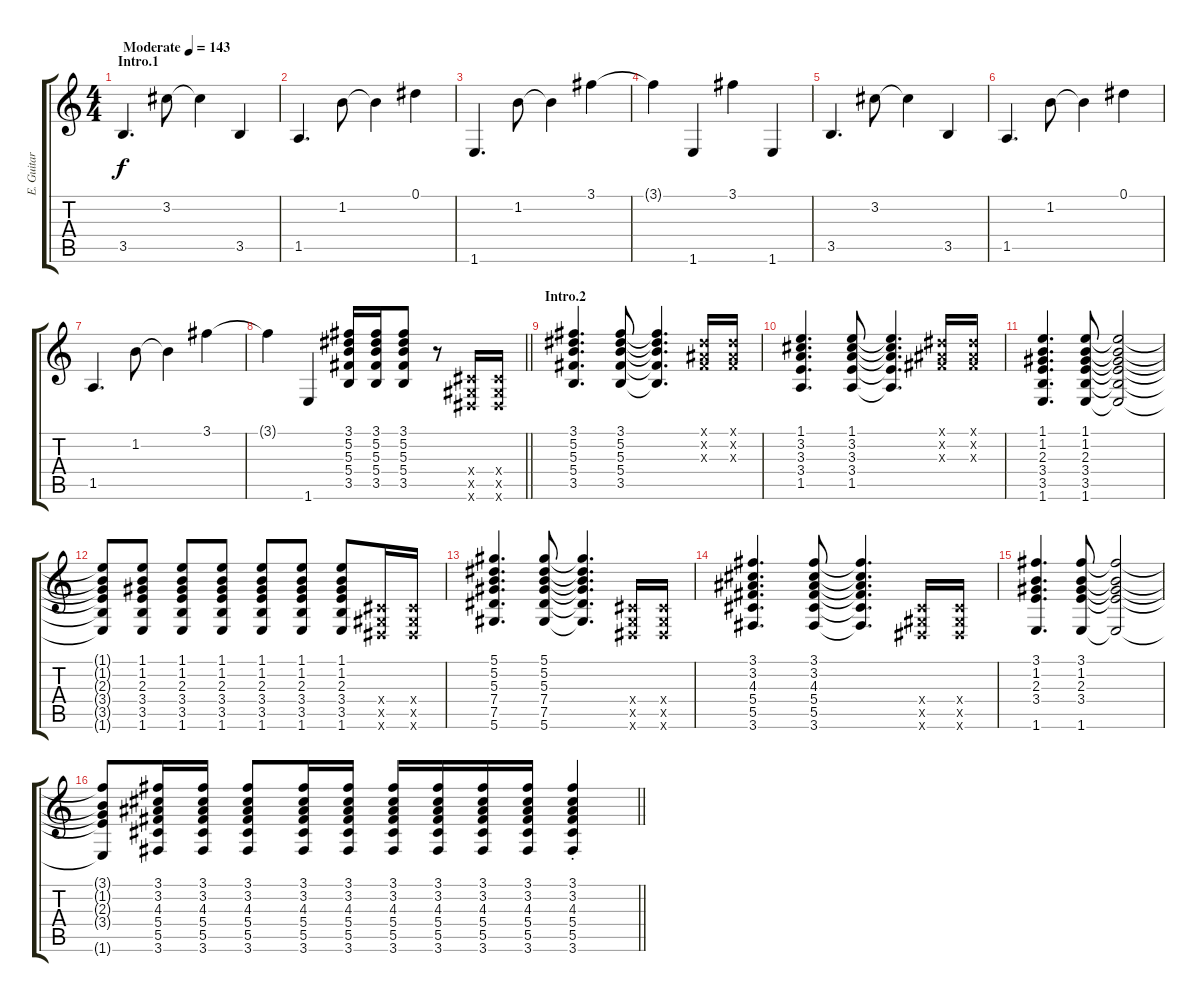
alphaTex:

\track ("E. Guitar II" "E. Guitar ") {instrument distortionguitar}
\staff {score tabs}
\tuning (Eb4 Bb3 Gb3 Db3 Ab2 Eb2) {hide}
\ts (4 4)
\section ("" "Intro.1")
\tempo (143 "Moderate")
\clef g2
\ks c
3.5.4{d dy f instrument distortionguitar} 3.2.8 3.2{t}.4 3.5.4 |
1.5.4{d} 1.2.8 1.2{t}.4 0.1.4 |
1.6.4{d} 1.2.8 1.2{t}.4 3.1.4 |
3.1{t}.4 1.6.4 3.1.4 1.6.4 |
3.5.4{d} 3.2.8 3.2{t}.4 3.5.4 |
1.5.4{d} 1.2.8 1.2{t}.4 0.1.4 |
1.5.4{d} 1.2.8 1.2{t}.4 3.1.4 |
\barLineRight lightlight
3.1{t}.4 1.6.4 (3.1 5.2 5.3 5.4 3.5).16 (3.1 5.2 5.3 5.4 3.5).16 (3.1 5.2 5.3 5.4 3.5).8 r.8 (0.4{x} 0.5{x} 0.6{x}).16 (0.4{x} 0.5{x} 0.6{x}).16 |
\section ("" "Intro.2")
(3.1 5.2 5.3 5.4 3.5).4{d} (3.1 5.2 5.3 5.4 3.5).8 (3.1{t} 5.2{t} 5.3{t} 5.4{t} 3.5{t}).4{d} (0.1{x} 0.2{x} 0.3{x}).16 (0.1{x} 0.2{x} 0.3{x}).16 |
(1.1 3.2 3.3 3.4 1.5).4{d} (1.1 3.2 3.3 3.4 1.5).8 (1.1{t} 3.2{t} 3.3{t} 3.4{t} 1.5{t}).4{d} (0.1{x} 0.2{x} 0.3{x}).16 (0.1{x} 0.2{x} 0.3{x}).16 |
(1.1 1.2 2.3 3.4 3.5 1.6).4{d} (1.1 1.2 2.3 3.4 3.5 1.6).8 (1.1{t} 1.2{t} 2.3{t} 3.4{t} 3.5{t} 1.6{t}).2 |
(1.1{t} 1.2{t} 2.3{t} 3.4{t} 3.5{t} 1.6{t}).8 (1.1 1.2 2.3 3.4 3.5 1.6).8 (1.1 1.2 2.3 3.4 3.5 1.6).8 (1.1 1.2 2.3 3.4 3.5 1.6).8 (1.1 1.2 2.3 3.4 3.5 1.6).8 (1.1 1.2 2.3 3.4 3.5 1.6).8 (1.1 1.2 2.3 3.4 3.5 1.6).8 (0.4{x} 0.5{x} 0.6{x}).16 (0.4{x} 0.5{x} 0.6{x}).16 |
(5.1 5.2 5.3 7.4 7.5 5.6).4{d} (5.1 5.2 5.3 7.4 7.5 5.6).8 (5.1{t} 5.2{t} 5.3{t} 7.4{t} 7.5{t} 5.6{t}).4{d} (0.4{x} 0.5{x} 0.6{x}).16 (0.4{x} 0.5{x} 0.6{x}).16 |
(3.1 3.2 4.3 5.4 5.5 3.6).4{d} (3.1 3.2 4.3 5.4 5.5 3.6).8 (3.1{t} 3.2{t} 4.3{t} 5.4{t} 5.5{t} 3.6{t}).4{d} (0.4{x} 0.5{x} 0.6{x}).16 (0.4{x} 0.5{x} 0.6{x}).16 |
(3.1 1.2 2.3 3.4 1.6).4{d} (3.1 1.2 2.3 3.4 1.6).8 (3.1{t} 1.2{t} 2.3{t} 3.4{t} 1.6{t}).2 |
\barLineRight lightlight
(3.1{t} 1.2{t} 2.3{t} 3.4{t} 1.6{t}).8 (3.1 3.2 4.3 5.4 5.5 3.6).16 (3.1 3.2 4.3 5.4 5.5 3.6).16 (3.1 3.2 4.3 5.4 5.5 3.6).8 (3.1 3.2 4.3 5.4 5.5 3.6).16 (3.1 3.2 4.3 5.4 5.5 3.6).16 (3.1 3.2 4.3 5.4 5.5 3.6).16 (3.1 3.2 4.3 5.4 5.5 3.6).16 (3.1 3.2 4.3 5.4 5.5 3.6).16 (3.1 3.2 4.3 5.4 5.5 3.6).16 (3.1{st} 3.2{st} 4.3{st} 5.4{st} 5.5{st} 3.6{st}).4
